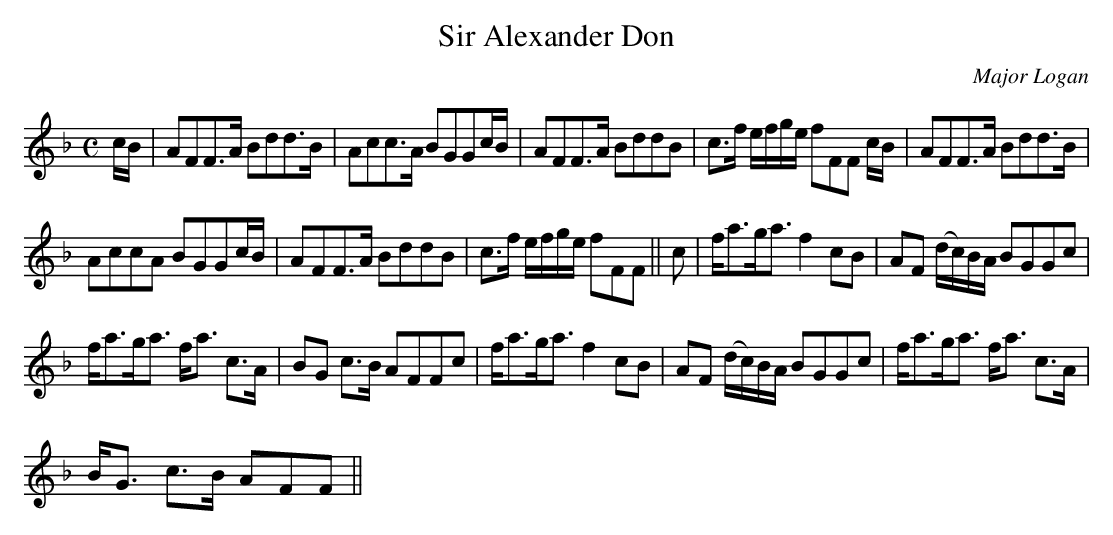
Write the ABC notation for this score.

X:1
T:Sir Alexander Don
C:Major Logan
M:C
L:1/8
K:F
c/B/|AFF>A Bdd>B|Acc>A BGGc/B/|AFF>A BddB|c>f e/f/g/e/ fFF c/B/|AFF>A Bdd>B|
AccA BGGc/B/|AFF>A BddB |c>f e/f/g/e/ fFF||c|f<ag<a f2 cB|AF (d/c/)B/A/ BGGc|
f<ag<a f<a c>A|BG c>B AFFc|f<ag<a f2 cB|AF (d/c/)B/A/ BGGc|f<ag<a f<a c>A|
B<G c>B AFF||
